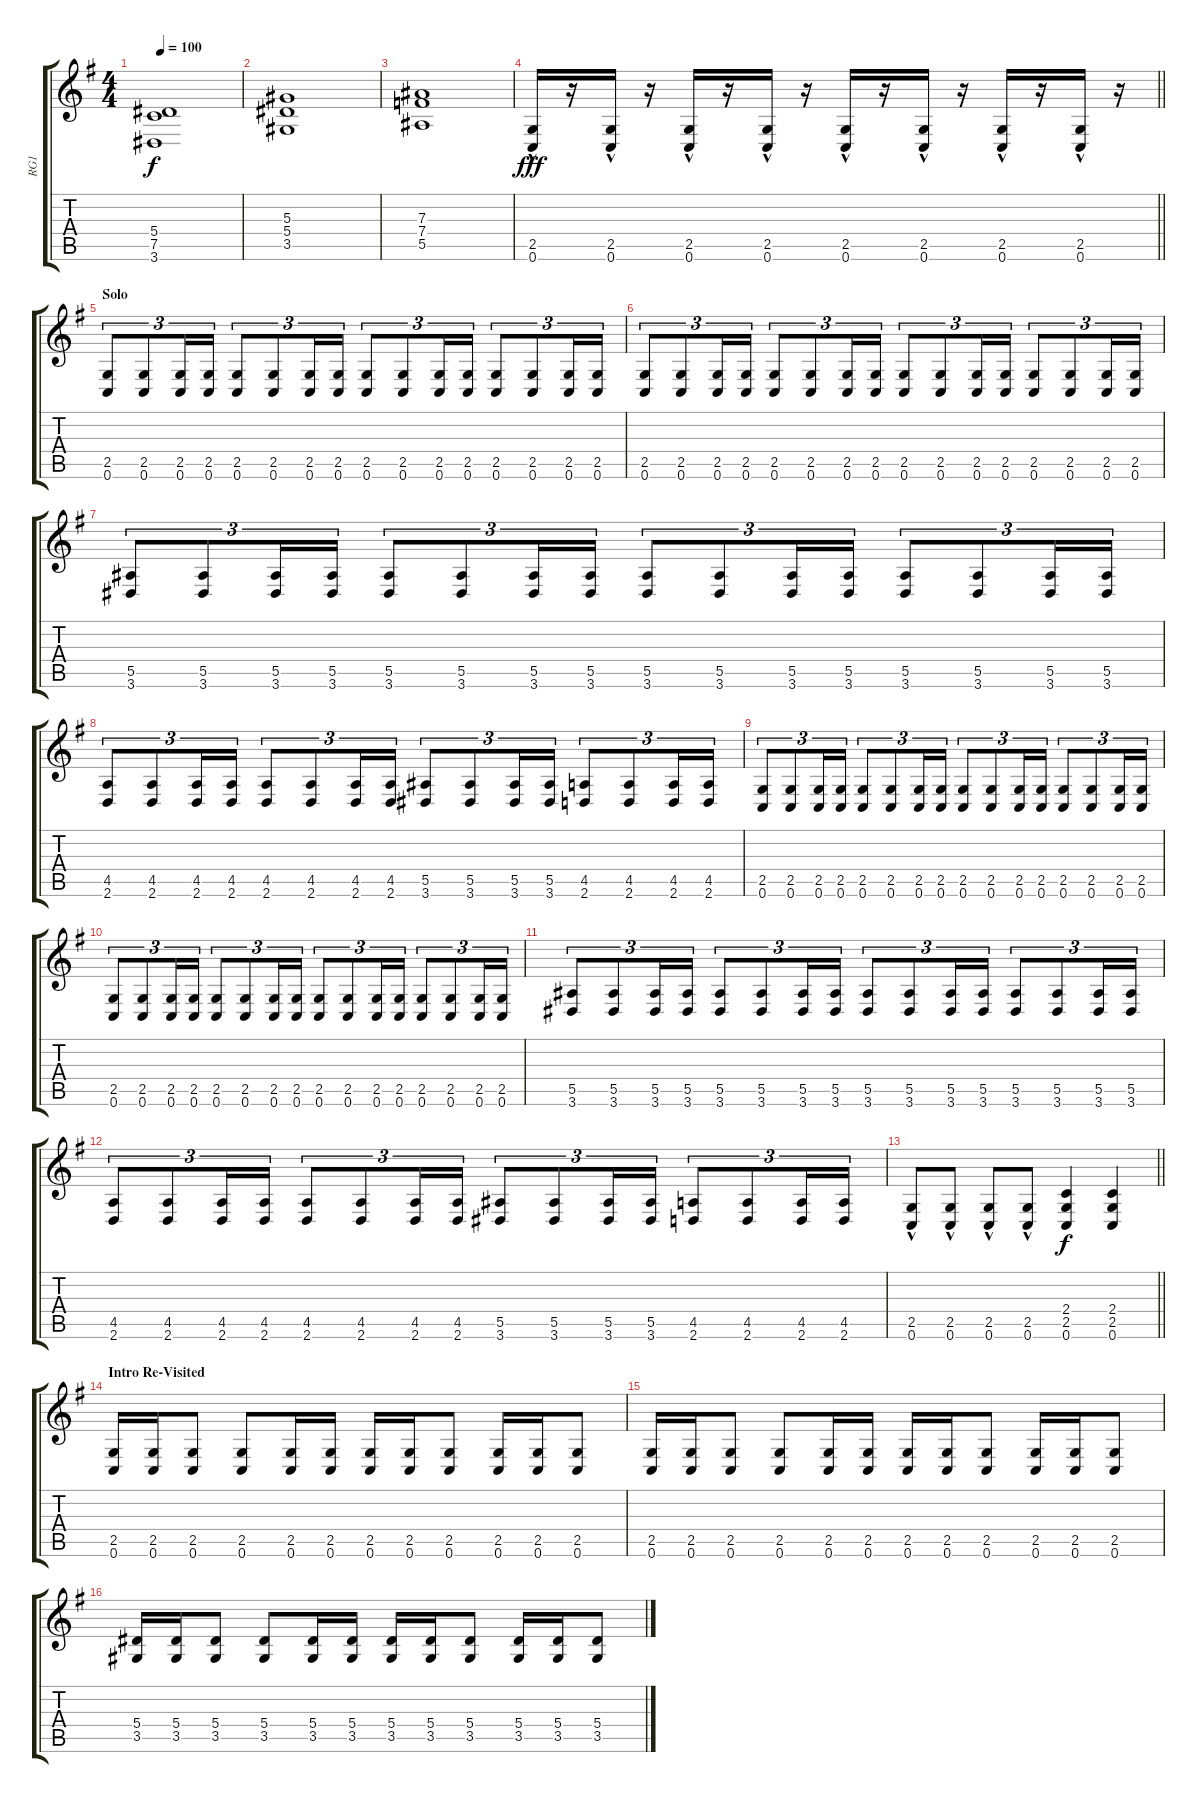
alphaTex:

\track ("RG1" "RG1") {instrument distortionguitar}
\staff {score tabs}
\tuning (C4 G3 Eb3 Bb2 F2 C2) {hide}
\ts (4 4)
\tempo 100
\clef g2
\ks eminor
(5.4 7.5 3.6).1{dy f} |
(5.3 5.4 3.5).1 |
(7.3 7.4 5.5).1 |
\barLineRight lightlight
(2.5{hac} 0.6{hac}).16{dy fff} r.16 (2.5{hac} 0.6{hac}).16 r.16 (2.5{hac} 0.6{hac}).16 r.16 (2.5{hac} 0.6{hac}).16 r.16 (2.5{hac} 0.6{hac}).16 r.16 (2.5{hac} 0.6{hac}).16 r.16 (2.5{hac} 0.6{hac}).16 r.16 (2.5{hac} 0.6{hac}).16 r.16 |
\section ("" "Solo")
(2.5 0.6).8{tu (3 2)} (2.5 0.6).8{tu (3 2)} (2.5 0.6).16{tu (3 2)} (2.5 0.6).16{tu (3 2)} (2.5 0.6).8{tu (3 2)} (2.5 0.6).8{tu (3 2)} (2.5 0.6).16{tu (3 2)} (2.5 0.6).16{tu (3 2)} (2.5 0.6).8{tu (3 2)} (2.5 0.6).8{tu (3 2)} (2.5 0.6).16{tu (3 2)} (2.5 0.6).16{tu (3 2)} (2.5 0.6).8{tu (3 2)} (2.5 0.6).8{tu (3 2)} (2.5 0.6).16{tu (3 2)} (2.5 0.6).16{tu (3 2)} |
(2.5 0.6).8{tu (3 2)} (2.5 0.6).8{tu (3 2)} (2.5 0.6).16{tu (3 2)} (2.5 0.6).16{tu (3 2)} (2.5 0.6).8{tu (3 2)} (2.5 0.6).8{tu (3 2)} (2.5 0.6).16{tu (3 2)} (2.5 0.6).16{tu (3 2)} (2.5 0.6).8{tu (3 2)} (2.5 0.6).8{tu (3 2)} (2.5 0.6).16{tu (3 2)} (2.5 0.6).16{tu (3 2)} (2.5 0.6).8{tu (3 2)} (2.5 0.6).8{tu (3 2)} (2.5 0.6).16{tu (3 2)} (2.5 0.6).16{tu (3 2)} |
(5.5 3.6).8{tu (3 2)} (5.5 3.6).8{tu (3 2)} (5.5 3.6).16{tu (3 2)} (5.5 3.6).16{tu (3 2)} (5.5 3.6).8{tu (3 2)} (5.5 3.6).8{tu (3 2)} (5.5 3.6).16{tu (3 2)} (5.5 3.6).16{tu (3 2)} (5.5 3.6).8{tu (3 2)} (5.5 3.6).8{tu (3 2)} (5.5 3.6).16{tu (3 2)} (5.5 3.6).16{tu (3 2)} (5.5 3.6).8{tu (3 2)} (5.5 3.6).8{tu (3 2)} (5.5 3.6).16{tu (3 2)} (5.5 3.6).16{tu (3 2)} |
(4.5 2.6).8{tu (3 2)} (4.5 2.6).8{tu (3 2)} (4.5 2.6).16{tu (3 2)} (4.5 2.6).16{tu (3 2)} (4.5 2.6).8{tu (3 2)} (4.5 2.6).8{tu (3 2)} (4.5 2.6).16{tu (3 2)} (4.5 2.6).16{tu (3 2)} (5.5 3.6).8{tu (3 2)} (5.5 3.6).8{tu (3 2)} (5.5 3.6).16{tu (3 2)} (5.5 3.6).16{tu (3 2)} (4.5 2.6).8{tu (3 2)} (4.5 2.6).8{tu (3 2)} (4.5 2.6).16{tu (3 2)} (4.5 2.6).16{tu (3 2)} |
(2.5 0.6).8{tu (3 2)} (2.5 0.6).8{tu (3 2)} (2.5 0.6).16{tu (3 2)} (2.5 0.6).16{tu (3 2)} (2.5 0.6).8{tu (3 2)} (2.5 0.6).8{tu (3 2)} (2.5 0.6).16{tu (3 2)} (2.5 0.6).16{tu (3 2)} (2.5 0.6).8{tu (3 2)} (2.5 0.6).8{tu (3 2)} (2.5 0.6).16{tu (3 2)} (2.5 0.6).16{tu (3 2)} (2.5 0.6).8{tu (3 2)} (2.5 0.6).8{tu (3 2)} (2.5 0.6).16{tu (3 2)} (2.5 0.6).16{tu (3 2)} |
(2.5 0.6).8{tu (3 2)} (2.5 0.6).8{tu (3 2)} (2.5 0.6).16{tu (3 2)} (2.5 0.6).16{tu (3 2)} (2.5 0.6).8{tu (3 2)} (2.5 0.6).8{tu (3 2)} (2.5 0.6).16{tu (3 2)} (2.5 0.6).16{tu (3 2)} (2.5 0.6).8{tu (3 2)} (2.5 0.6).8{tu (3 2)} (2.5 0.6).16{tu (3 2)} (2.5 0.6).16{tu (3 2)} (2.5 0.6).8{tu (3 2)} (2.5 0.6).8{tu (3 2)} (2.5 0.6).16{tu (3 2)} (2.5 0.6).16{tu (3 2)} |
(5.5 3.6).8{tu (3 2)} (5.5 3.6).8{tu (3 2)} (5.5 3.6).16{tu (3 2)} (5.5 3.6).16{tu (3 2)} (5.5 3.6).8{tu (3 2)} (5.5 3.6).8{tu (3 2)} (5.5 3.6).16{tu (3 2)} (5.5 3.6).16{tu (3 2)} (5.5 3.6).8{tu (3 2)} (5.5 3.6).8{tu (3 2)} (5.5 3.6).16{tu (3 2)} (5.5 3.6).16{tu (3 2)} (5.5 3.6).8{tu (3 2)} (5.5 3.6).8{tu (3 2)} (5.5 3.6).16{tu (3 2)} (5.5 3.6).16{tu (3 2)} |
(4.5 2.6).8{tu (3 2)} (4.5 2.6).8{tu (3 2)} (4.5 2.6).16{tu (3 2)} (4.5 2.6).16{tu (3 2)} (4.5 2.6).8{tu (3 2)} (4.5 2.6).8{tu (3 2)} (4.5 2.6).16{tu (3 2)} (4.5 2.6).16{tu (3 2)} (5.5 3.6).8{tu (3 2)} (5.5 3.6).8{tu (3 2)} (5.5 3.6).16{tu (3 2)} (5.5 3.6).16{tu (3 2)} (4.5 2.6).8{tu (3 2)} (4.5 2.6).8{tu (3 2)} (4.5 2.6).16{tu (3 2)} (4.5 2.6).16{tu (3 2)} |
\barLineRight lightlight
(2.5{hac} 0.6{hac}).8 (2.5{hac} 0.6{hac}).8 (2.5{hac} 0.6{hac}).8 (2.5{hac} 0.6{hac}).8 (2.4 2.5 0.6).4{dy f} (2.4 2.5 0.6).4 |
\section ("" "Intro Re-Visited")
(2.5 0.6).16 (2.5 0.6).16 (2.5 0.6).8 (2.5 0.6).8 (2.5 0.6).16 (2.5 0.6).16 (2.5 0.6).16 (2.5 0.6).16 (2.5 0.6).8 (2.5 0.6).16 (2.5 0.6).16 (2.5 0.6).8 |
(2.5 0.6).16 (2.5 0.6).16 (2.5 0.6).8 (2.5 0.6).8 (2.5 0.6).16 (2.5 0.6).16 (2.5 0.6).16 (2.5 0.6).16 (2.5 0.6).8 (2.5 0.6).16 (2.5 0.6).16 (2.5 0.6).8 |
(5.4 3.5).16 (5.4 3.5).16 (5.4 3.5).8 (5.4 3.5).8 (5.4 3.5).16 (5.4 3.5).16 (5.4 3.5).16 (5.4 3.5).16 (5.4 3.5).8 (5.4 3.5).16 (5.4 3.5).16 (5.4 3.5).8
